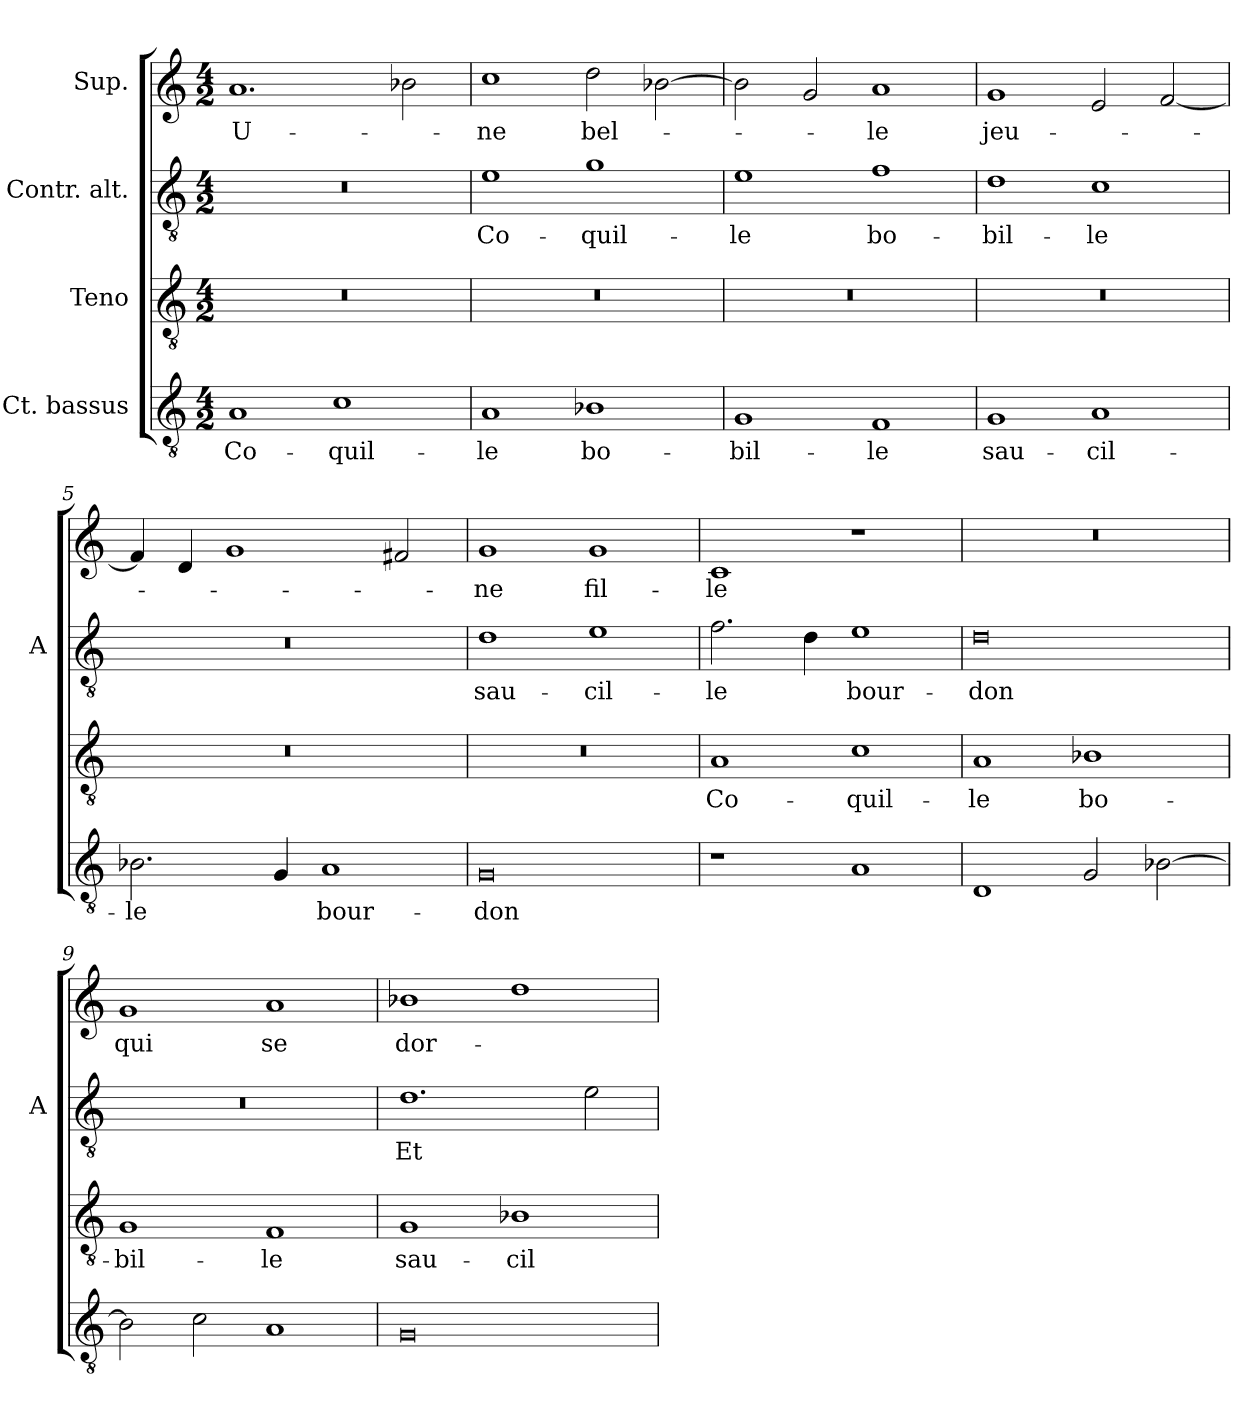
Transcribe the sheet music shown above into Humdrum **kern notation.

**kern	**text	**kern	**text	**kern	**text	**kern	**text
*part4	*part4	*part3	*part3	*part2	*part2	*part1	*part1
*staff4	*staff4	*staff3	*staff3	*staff2	*staff2	*staff1	*staff1
*I"Ct. bassus	*	*I"Teno	*	*I"Contr. alt.	*	*I"Sup.	*
*	*	*	*	*I'A	*	*	*
*clefGv2	*	*clefGv2	*	*clefGv2	*	*clefG2	*
*M4/2	*	*M4/2	*	*M4/2	*	*M4/2	*
=1	=1	=1	=1	=1	=1	=1	=1
1A	Co-	0r	.	0r	.	1.a	U-
1c	-quil-	.	.	.	.	.	.
.	.	.	.	.	.	2b-X	.
=2	=2	=2	=2	=2	=2	=2	=2
1A	-le	0r	.	1e	Co-	1cc	-ne
1B-X	bo-	.	.	1g	-quil-	2dd	bel-
.	.	.	.	.	.	[2b-X	.
=3	=3	=3	=3	=3	=3	=3	=3
1G	-bil-	0r	.	1e	-le	2b-]	.
.	.	.	.	.	.	2g	.
1F	-le	.	.	1f	bo-	1a	-le
=4	=4	=4	=4	=4	=4	=4	=4
1G	sau-	0r	.	1d	-bil-	1g	jeu-
1A	-cil-	.	.	1c	-le	2e	.
.	.	.	.	.	.	[2f	.
=5	=5	=5	=5	=5	=5	=5	=5
2.B-X	-le	0r	.	0r	.	4f]	.
.	.	.	.	.	.	4d	.
.	.	.	.	.	.	1g	.
4G	.	.	.	.	.	.	.
1A	bour-	.	.	.	.	.	.
.	.	.	.	.	.	2f#X	.
=6	=6	=6	=6	=6	=6	=6	=6
0G	-don	0r	.	1d	sau-	1g	-ne
.	.	.	.	1e	-cil-	1g	fil-
=7	=7	=7	=7	=7	=7	=7	=7
1r	.	1A	Co-	2.f	-le	1c	-le
.	.	.	.	4d	.	.	.
1A	.	1c	-quil-	1e	bour-	1r	.
=8	=8	=8	=8	=8	=8	=8	=8
1D	.	1A	-le	0d	-don	0r	.
2G	.	1B-X	bo-	.	.	.	.
[2B-X	.	.	.	.	.	.	.
=9	=9	=9	=9	=9	=9	=9	=9
2B-]	.	1G	-bil-	0r	.	1g	-qui
2c	.	.	.	.	.	.	.
1A	.	1F	-le	.	.	1a	-se
=10	=10	=10	=10	=10	=10	=10	=10
0G	.	1G	sau-	1.d	-Et	1b-X	dor-
.	.	1B-X	-cil-	.	.	1dd	.
.	.	.	.	2e	.	.	.
=	=	=	=	=	=	=	=
*-	*-	*-	*-	*-	*-	*-	*-
